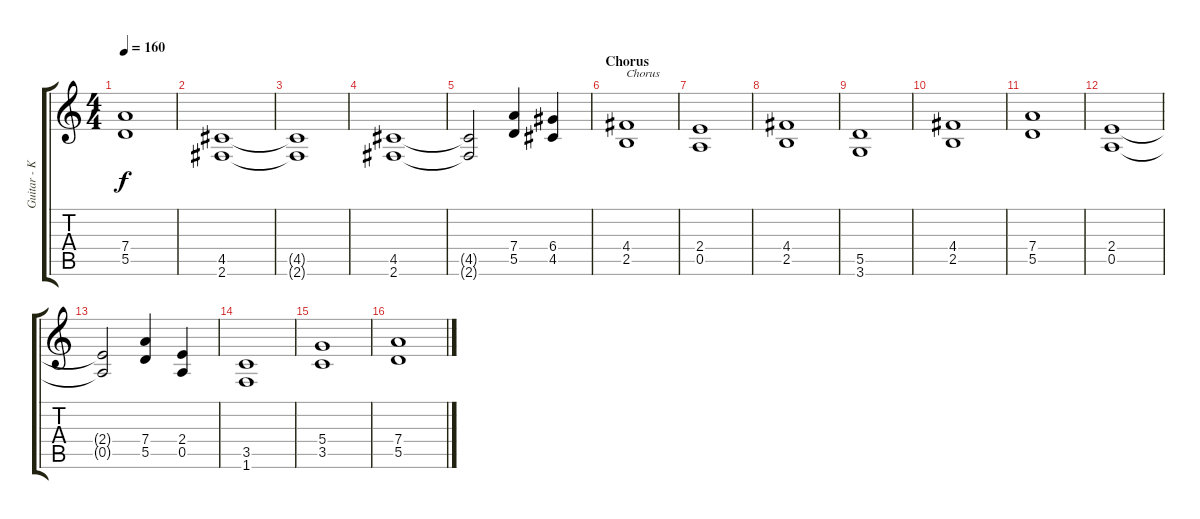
\track ("Guitar - Kai Hansen" "Guitar - K") {instrument distortionguitar}
\staff {score tabs}
\tuning (E4 B3 G3 D3 A2 E2) {hide}
\ts (4 4)
\tempo 160
\clef g2
\ks c
(7.4{t} 5.5{t}).1{dy f} |
(4.5 2.6).1 |
(4.5{t} 2.6{t}).1 |
(4.5 2.6).1 |
(4.5{t} 2.6{t}).2 (7.4 5.5).4 (6.4 4.5).4 |
\section ("" "Chorus")
(4.4 2.5).1{txt "Chorus"} |
(2.4 0.5).1 |
(4.4 2.5).1 |
(5.5 3.6).1 |
(4.4 2.5).1 |
(7.4 5.5).1 |
(2.4 0.5).1 |
(2.4{t} 0.5{t}).2 (7.4 5.5).4 (2.4 0.5).4 |
(3.5 1.6).1 |
(5.4 3.5).1 |
(7.4 5.5).1
